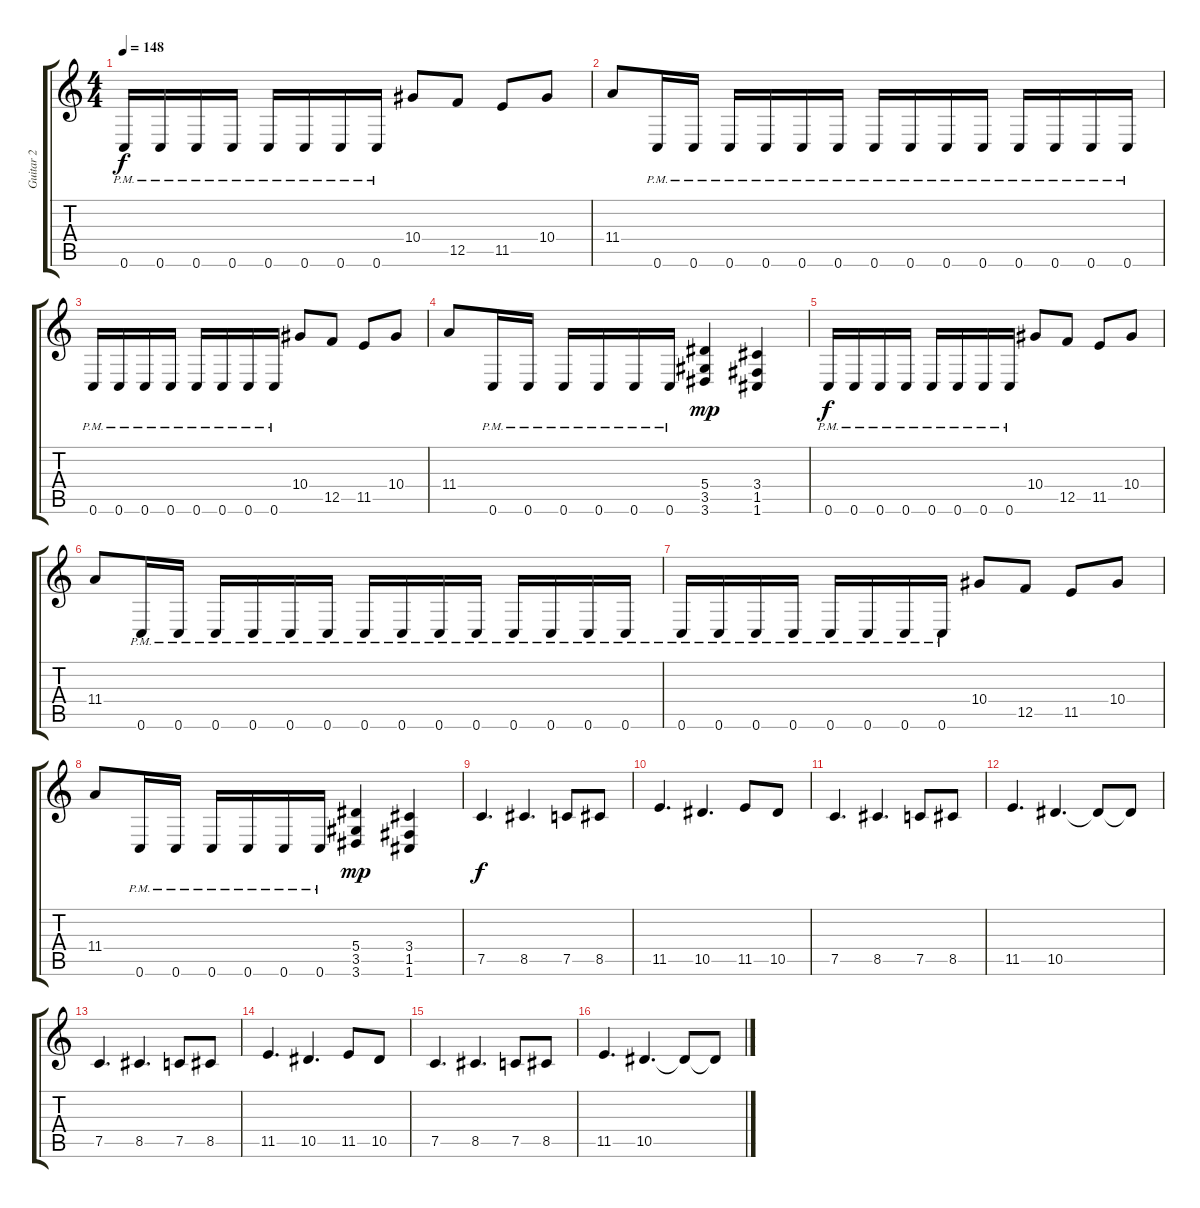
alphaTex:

\track ("Guitar 2" "Guitar 2") {instrument distortionguitar}
\staff {score tabs}
\tuning (C4 G3 Eb3 Bb2 F2 C2) {hide}
\ts (4 4)
\tempo 148
\clef g2
\ks c
0.6{pm}.16{dy f} 0.6{pm}.16 0.6{pm}.16 0.6{pm}.16 0.6{pm}.16 0.6{pm}.16 0.6{pm}.16 0.6{pm}.16 10.4.8 12.5.8 11.5.8 10.4.8 |
11.4.8 0.6{pm}.16 0.6{pm}.16 0.6{pm}.16 0.6{pm}.16 0.6{pm}.16 0.6{pm}.16 0.6{pm}.16 0.6{pm}.16 0.6{pm}.16 0.6{pm}.16 0.6{pm}.16 0.6{pm}.16 0.6{pm}.16 0.6{pm}.16 |
0.6{pm}.16 0.6{pm}.16 0.6{pm}.16 0.6{pm}.16 0.6{pm}.16 0.6{pm}.16 0.6{pm}.16 0.6{pm}.16 10.4.8 12.5.8 11.5.8 10.4.8 |
11.4.8 0.6{pm}.16 0.6{pm}.16 0.6{pm}.16 0.6{pm}.16 0.6{pm}.16 0.6{pm}.16 (5.4 3.5 3.6).4{dy mp} (3.4 1.5 1.6).4 |
0.6{pm}.16{dy f} 0.6{pm}.16 0.6{pm}.16 0.6{pm}.16 0.6{pm}.16 0.6{pm}.16 0.6{pm}.16 0.6{pm}.16 10.4.8 12.5.8 11.5.8 10.4.8 |
11.4.8 0.6{pm}.16 0.6{pm}.16 0.6{pm}.16 0.6{pm}.16 0.6{pm}.16 0.6{pm}.16 0.6{pm}.16 0.6{pm}.16 0.6{pm}.16 0.6{pm}.16 0.6{pm}.16 0.6{pm}.16 0.6{pm}.16 0.6{pm}.16 |
0.6{pm}.16 0.6{pm}.16 0.6{pm}.16 0.6{pm}.16 0.6{pm}.16 0.6{pm}.16 0.6{pm}.16 0.6{pm}.16 10.4.8 12.5.8 11.5.8 10.4.8 |
11.4.8 0.6{pm}.16 0.6{pm}.16 0.6{pm}.16 0.6{pm}.16 0.6{pm}.16 0.6{pm}.16 (5.4 3.5 3.6).4{dy mp} (3.4 1.5 1.6).4 |
7.5.4{d dy f} 8.5.4{d} 7.5.8 8.5.8 |
11.5.4{d} 10.5.4{d} 11.5.8 10.5.8 |
7.5.4{d} 8.5.4{d} 7.5.8 8.5.8 |
11.5.4{d} 10.5.4{d} 10.5{t}.8 10.5{t}.8 |
7.5.4{d} 8.5.4{d} 7.5.8 8.5.8 |
11.5.4{d} 10.5.4{d} 11.5.8 10.5.8 |
7.5.4{d} 8.5.4{d} 7.5.8 8.5.8 |
11.5.4{d} 10.5.4{d} 10.5{t}.8 10.5{t}.8
